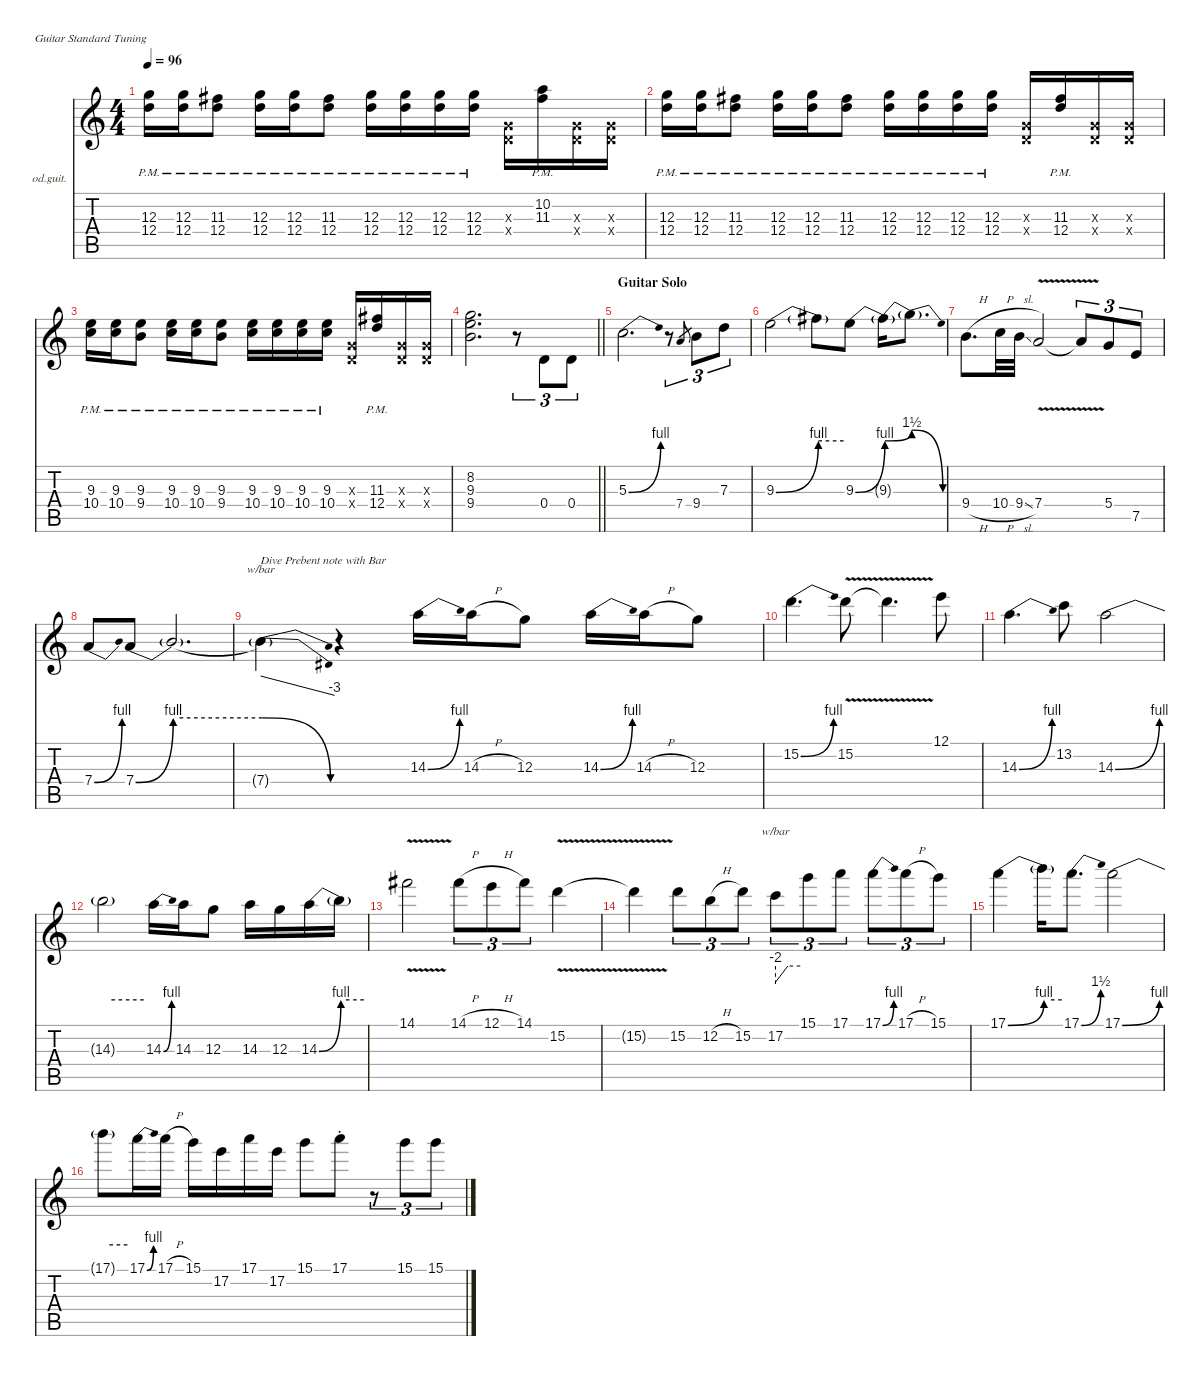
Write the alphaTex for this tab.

\defaultSystemsLayout 4
\hideDynamics
\bracketExtendMode nobrackets
\firstSystemTrackNameOrientation horizontal
\otherSystemsTrackNameOrientation horizontal
\track ("Guitar 1" "od.guit.") {instrument overdrivenguitar}
\staff {score tabs}
\tuning (E4 B3 G3 D3 A2 E2)
\ts (4 4)
\tempo 96
\clef g2
\ks c
(12.3{pm} 12.4{pm}).16{dy f beam Down} (12.3{pm} 12.4{pm}).16{beam Down} (11.3{pm acc #} 12.4{pm}).8{beam Down} (12.3{pm} 12.4{pm}).16{beam Down} (12.3{pm} 12.4{pm}).16{beam Down} (11.3{pm acc #} 12.4{pm}).8{beam Down} (12.3{pm} 12.4{pm}).16{beam Down} (12.3{pm} 12.4{pm}).16{beam Down} (12.3{pm} 12.4{pm}).16{beam Down} (12.3{pm} 12.4{pm}).16{beam Down} (0.3{x} 0.4{x}).16{beam Down} (10.2{pm} 11.3{pm acc #}).16{beam Down} (0.3{x} 0.4{x}).16{beam Down} (0.3{x} 0.4{x}).16{beam Down} |
(12.3{pm} 12.4{pm}).16{beam Down} (12.3{pm} 12.4{pm}).16{beam Down} (11.3{pm acc #} 12.4{pm}).8{beam Down} (12.3{pm} 12.4{pm}).16{beam Down} (12.3{pm} 12.4{pm}).16{beam Down} (11.3{pm acc #} 12.4{pm}).8{beam Down} (12.3{pm} 12.4{pm}).16{beam Down} (12.3{pm} 12.4{pm}).16{beam Down} (12.3{pm} 12.4{pm}).16{beam Down} (12.3{pm} 12.4{pm}).16{beam Down} (0.3{x} 0.4{x}).16{beam Up} (11.3{pm acc #} 12.4{pm}).16{beam Up} (0.3{x} 0.4{x}).16{beam Up} (0.3{x} 0.4{x}).16{beam Up} |
(9.3{pm} 10.4{pm}).16{beam Down} (9.3{pm} 10.4{pm}).16{beam Down} (9.3{pm} 9.4{pm}).8{beam Down} (9.3{pm} 10.4{pm}).16{beam Down} (9.3{pm} 10.4{pm}).16{beam Down} (9.3{pm} 9.4{pm}).8{beam Down} (9.3{pm} 10.4{pm}).16{beam Down} (9.3{pm} 10.4{pm}).16{beam Down} (9.3{pm} 10.4{pm}).16{beam Down} (9.3{pm} 10.4{pm}).16{beam Down} (0.3{x} 0.4{x}).16{beam Up} (11.3{pm acc #} 12.4{pm}).16{beam Up} (0.3{x} 0.4{x}).16{beam Up} (0.3{x} 0.4{x}).16{beam Up} |
\barLineRight lightlight
(8.2 9.3 9.4).2{d instrument overdrivenguitar beam Down} r.8{tu (3 2) beam Down} 0.4.8{tu (3 2) beam Up} 0.4.8{tu (3 2) beam Up} |
\section ("" "Guitar Solo")
5.3{be (bend 0 0 15 4)}.2{d beam Down} r.8{tu (3 2) beam Down} 7.4.8{gr dy mf beam Up} 9.4.8{tu (3 2) dy f beam Down} 7.3.8{tu (3 2) beam Down} |
9.3{be (bend 0 0 60 4)}.2{beam Down} 9.3{be (hold 0 4 60 4) t}.8{beam Down} 9.3{be (bend 0 0 60 4)}.8{beam Down} 9.3{be (bend 0 4 60 6) t}.16{beam Down} 9.3{be (release 0 6 60 0) t}.8{d beam Down} |
9.4{h}.8{d beam Down} 10.4{h}.32{beam Down} 9.4{sl}.32{beam Down} 7.4{v}.2{beam Up} 7.4{v t}.8{tu (3 2) beam Up} 5.4.8{tu (3 2) beam Up} 7.5.8{tu (3 2) beam Up} |
7.4{be (bend 0 0 30 4)}.8{beam Up} 7.4{be (bend 0 0 60 4)}.8{beam Up} 7.4{be (hold 0 4 60 4) t}.2{d beam Up} |
7.4{be (release 0 4 60 0) t}.4{tbe (dive default 0 0 60 -12) txt "Dive Prebent note with Bar" beam Down} r.4{beam Down} 14.3{be (bend 0 0 30 4)}.16{beam Down} 14.3{h}.16{beam Down} 12.3.8{beam Down} 14.3{be (bend 0 0 30 4)}.16{beam Down} 14.3{h}.16{beam Down} 12.3.8{beam Down} |
15.2{be (bend 0 0 30 4)}.4{d beam Down} 15.2{v}.8{beam Down} 15.2{v t}.4{d beam Down} 12.1.8{beam Down} |
14.3{be (bend 0 0 30 4)}.4{d beam Down} 13.2.8{beam Down} 14.3{be (bend 0 0 60 4)}.2{beam Down} |
14.3{be (hold 0 4 60 4) t}.2{beam Down} 14.3{be (bend 0 0 30 4)}.16{beam Down} 14.3.16{beam Down} 12.3.8{beam Down} 14.3.16{beam Down} 12.3.16{beam Down} 14.3{be (bend 0 0 60 4)}.16{beam Down} 14.3{be (hold 0 4 60 4) t}.16{beam Down} |
14.1{v acc #}.2{beam Down} 14.1{h acc #}.8{tu (3 2) beam Down} 12.1{h}.8{tu (3 2) beam Down} 14.1{acc #}.8{tu (3 2) beam Down} 15.2{v}.4{beam Down} |
15.2{v t}.4{beam Down} 15.2.8{tu (3 2) beam Down} 12.2{h}.8{tu (3 2) beam Down} 15.2.8{tu (3 2) beam Down} 17.2.8{tu (3 2) tbe (custom default 0 -8 30 0 30 0 60 0) beam Down} 15.1.8{tu (3 2) beam Down} 17.1.8{tu (3 2) beam Down} 17.1{be (bend 0 0 30 4)}.8{tu (3 2) beam Down} 17.1{h}.8{tu (3 2) beam Down} 15.1.8{tu (3 2) beam Down} |
17.1{be (bend 0 0 60 4)}.4{beam Down} 17.1{be (hold 0 4 60 4) t}.16{beam Down} 17.1{be (bend 0 0 30 6)}.8{d beam Down} 17.1{be (bend 0 0 60 4)}.2{beam Down} |
17.1{be (hold 0 4 60 4) t}.8{beam Down} 17.1{be (bend 0 0 30 4)}.16{beam Down} 17.1{h}.16{beam Down} 15.1.16{beam Down} 17.2.16{beam Down} 17.1.16{beam Down} 17.2.16{beam Down} 15.1.8{beam Down} 17.1{st}.8{beam Down} r.8{tu (3 2) beam Down} 15.1.8{tu (3 2) beam Down} 15.1.8{tu (3 2) beam Down}
